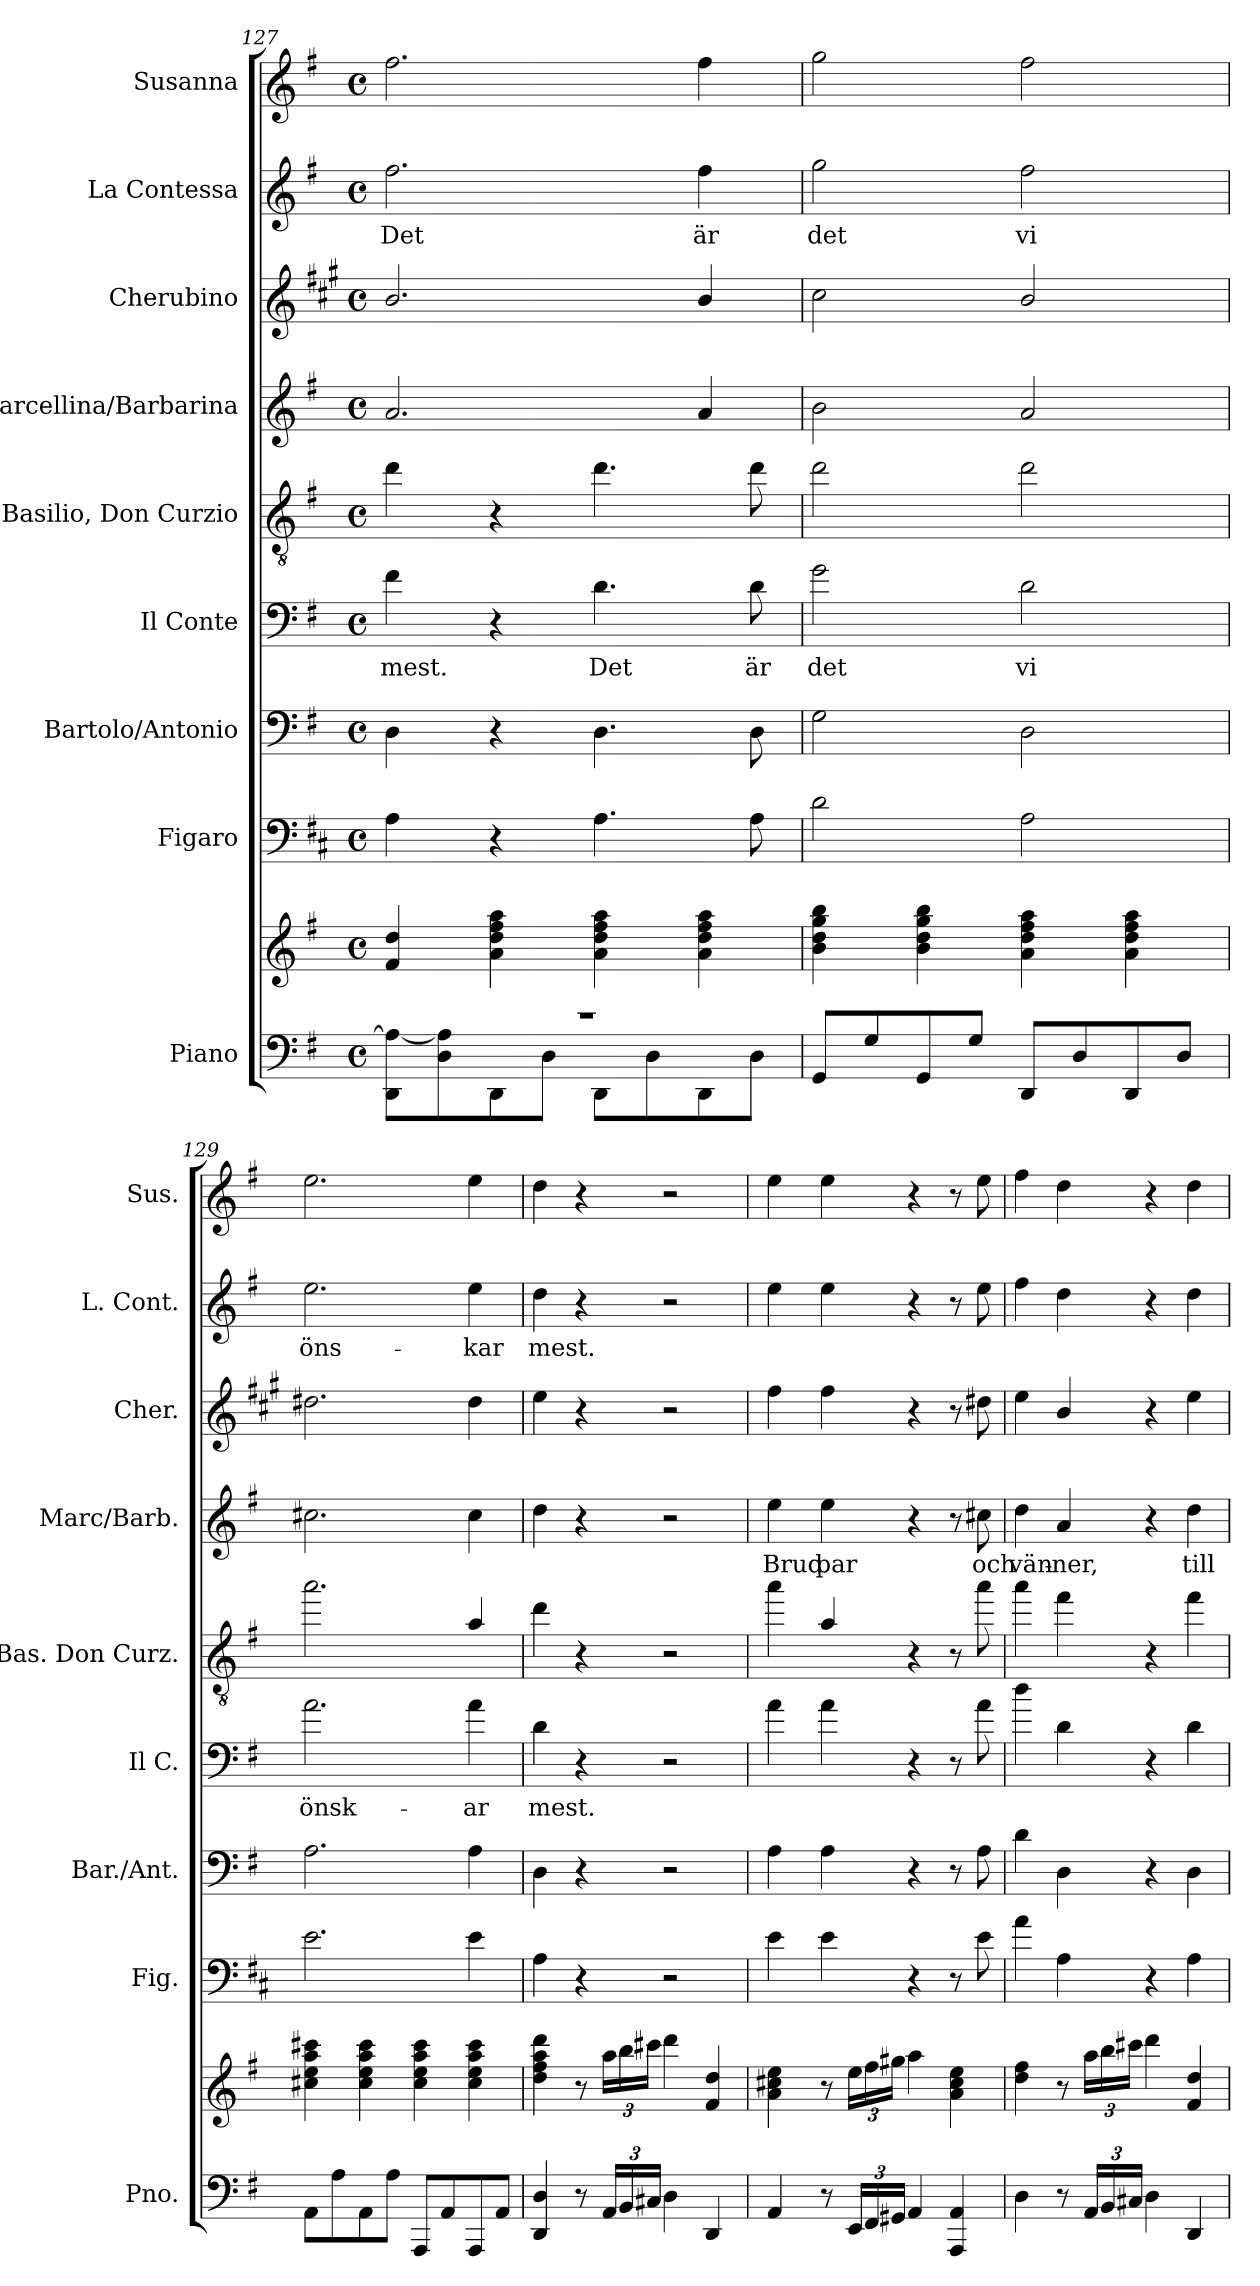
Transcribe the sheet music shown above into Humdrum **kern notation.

**kern	**kern	**kern	**kern	**kern	**text	**kern	**kern	**text	**kern	**kern	**text	**kern
*part9	*part9	*part8	*part7	*part6	*part6	*part5	*part4	*part4	*part3	*part2	*part2	*part1
*staff10	*staff9	*staff8	*staff7	*staff6	*staff6	*staff5	*staff4	*staff4	*staff3	*staff2	*staff2	*staff1
*I"Piano	*	*I"Figaro	*I"Bartolo/Antonio	*I"Il Conte	*	*I"Basilio, Don Curzio	*I"Marcellina/Barbarina	*	*I"Cherubino	*I"La Contessa	*	*I"Susanna
*I'Pno.	*	*I'Fig.	*I'Bar./Ant.	*I'Il C.	*	*I'Bas. Don Curz.	*I'Marc/Barb.	*	*I'Cher.	*I'L. Cont.	*	*I'Sus.
*clefF4	*clefG2	*clefF4	*clefF4	*clefF4	*	*clefGv2	*clefG2	*	*clefG2	*clefG2	*	*clefG2
*	*	*ITrd4c7	*	*ITrd8c14	*	*ITrd8c14	*	*	*ITrd1c2	*	*	*
*k[f#]	*k[f#]	*k[f#]	*k[f#]	*k[f#]	*	*k[f#]	*k[f#]	*	*k[f#]	*k[f#]	*	*k[f#]
*M4/4	*M4/4	*M4/4	*M4/4	*M4/4	*	*M4/4	*M4/4	*	*M4/4	*M4/4	*	*M4/4
*met(c)	*met(c)	*met(c)	*met(c)	*met(c)	*	*met(c)	*met(c)	*	*met(c)	*met(c)	*	*met(c)
=127	=127	=127	=127	=127	=127	=127	=127	=127	=127	=127	=127	=127
*^	*	*	*	*	*	*	*	*	*	*	*	*
!	!	!	!	!	!	!LO:LY:b	!	!	!	!	!	!LO:LY:b	!
1r	8DD\ 8A\_L	4f#/ 4dd/	4D\	4D\	4F#\	mest.	4d\	2.a/	.	2.a/	2.ff#\	Det	2.ff#\
.	8D\ 8A\]	.	.	.	.	.	.	.	.	.	.	.	.
.	8DD\	4a\ 4dd\ 4ff#\ 4aa\	4r	4r	4r	.	4r	.	.	.	.	.	.
.	8D\J	.	.	.	.	.	.	.	.	.	.	.	.
!	!	!	!	!	!	!LO:LY:b	!	!	!	!	!	!	!
.	8DD\L	4a\ 4dd\ 4ff#\ 4aa\	4.D\	4.D\	4.D\	Det	4.d\	.	.	.	.	.	.
.	8D\	.	.	.	.	.	.	.	.	.	.	.	.
!	!	!	!	!	!	!	!	!	!	!	!	!LO:LY:b	!
.	8DD\	4a\ 4dd\ 4ff#\ 4aa\	.	.	.	.	.	4a/	.	4a/	4ff#\	är	4ff#\
!	!	!	!	!	!	!LO:LY:b	!	!	!	!	!	!	!
.	8D\J	.	8D\	8D\	8D\	är	8d\	.	.	.	.	.	.
=128	=128	=128	=128	=128	=128	=128	=128	=128	=128	=128	=128	=128	=128
!	!	!	!	!	!	!LO:LY:b	!	!	!	!	!	!LO:LY:b	!
*v	*v	*	*	*	*	*	*	*	*	*	*	*	*
8GG/L	4b\ 4dd\ 4gg\ 4bb\	2G\	2G\	2G\	det	2d\	2b\	.	2b\	2gg\	det	2gg\
8G/	.	.	.	.	.	.	.	.	.	.	.	.
8GG/	4b\ 4dd\ 4gg\ 4bb\	.	.	.	.	.	.	.	.	.	.	.
8G/J	.	.	.	.	.	.	.	.	.	.	.	.
!	!	!	!	!	!LO:LY:b	!	!	!	!	!	!LO:LY:b	!
8DD/L	4a\ 4dd\ 4ff#\ 4aa\	2D\	2D\	2D\	vi	2d\	2a/	.	2a/	2ff#\	vi	2ff#\
8D/	.	.	.	.	.	.	.	.	.	.	.	.
8DD/	4a\ 4dd\ 4ff#\ 4aa\	.	.	.	.	.	.	.	.	.	.	.
8D/J	.	.	.	.	.	.	.	.	.	.	.	.
!!LO:PB:g=z
=129	=129	=129	=129	=129	=129	=129	=129	=129	=129	=129	=129	=129
!	!	!	!	!	!LO:LY:b	!	!	!	!	!	!LO:LY:b	!
8AA\L	4cc#X\ 4ee\ 4aa\ 4ccc#X\	2.A\	2.A\	2.A\	önsk-	2.a\	2.cc#X\	.	2.cc#X\	2.ee\	öns-	2.ee\
8A\	.	.	.	.	.	.	.	.	.	.	.	.
8AA\	4cc#\ 4ee\ 4aa\ 4ccc#\	.	.	.	.	.	.	.	.	.	.	.
8A\J	.	.	.	.	.	.	.	.	.	.	.	.
8AAA/L	4cc#\ 4ee\ 4aa\ 4ccc#\	.	.	.	.	.	.	.	.	.	.	.
8AA/	.	.	.	.	.	.	.	.	.	.	.	.
!	!	!	!	!	!LO:LY:b	!	!	!	!	!	!LO:LY:b	!
8AAA/	4cc#\ 4ee\ 4aa\ 4ccc#\	4A\	4A\	4A\	-ar	4A/	4cc#\	.	4cc#\	4ee\	-kar	4ee\
8AA/J	.	.	.	.	.	.	.	.	.	.	.	.
=130	=130	=130	=130	=130	=130	=130	=130	=130	=130	=130	=130	=130
!	!	!	!	!	!LO:LY:b	!	!	!	!	!	!LO:LY:b	!
4DD/ 4D/	4dd\ 4ff#\ 4aa\ 4ddd\	4D\	4D\	4D\	mest.	4d\	4dd\	.	4dd\	4dd\	mest.	4dd\
8r	8r	4r	4r	4r	.	4r	4r	.	4r	4r	.	4r
*Xbrackettup	*Xbrackettup	*	*	*	*	*	*	*	*	*	*	*
24AA/LL	24aa\LL	.	.	.	.	.	.	.	.	.	.	.
24BB/	24bb\	.	.	.	.	.	.	.	.	.	.	.
24C#X/JJ	24ccc#X\JJ	.	.	.	.	.	.	.	.	.	.	.
4D\	4ddd\	2r	2r	2r	.	2r	2r	.	2r	2r	.	2r
4DD/	4f#/ 4dd/	.	.	.	.	.	.	.	.	.	.	.
=131	=131	=131	=131	=131	=131	=131	=131	=131	=131	=131	=131	=131
!	!	!	!	!	!	!	!	!LO:LY:b	!	!	!	!
4AA/	4a\ 4cc#X\ 4ee\	4A\	4A\	4A\	.	4a\	4ee\	Brud-	4ee\	4ee\	.	4ee\
!	!	!	!	!	!	!	!	!LO:LY:b	!	!	!	!
8r	8r	4A\	4A\	4A\	.	4A/	4ee\	-par	4ee\	4ee\	.	4ee\
24EE/LL	24ee\LL	.	.	.	.	.	.	.	.	.	.	.
24FF#/	24ff#\	.	.	.	.	.	.	.	.	.	.	.
24GG#X/JJ	24gg#X\JJ	.	.	.	.	.	.	.	.	.	.	.
4AA/	4aa\	4r	4r	4r	.	4r	4r	.	4r	4r	.	4r
4AAA/ 4AA/	4a\ 4cc#\ 4ee\	8r	8r	8r	.	8r	8r	.	8r	8r	.	8r
!	!	!	!	!	!	!	!	!LO:LY:b	!	!	!	!
.	.	8A\	8A\	8A\	.	8a\	8cc#X\	och	8cc#X\	8ee\	.	8ee\
!!LO:PB:g=z
=132	=132	=132	=132	=132	=132	=132	=132	=132	=132	=132	=132	=132
!	!	!	!	!	!	!	!	!LO:LY:b	!	!	!	!
4D\	4dd\ 4ff#\	4d\	4d\	4d\	.	4a\	4dd\	vän-	4dd\	4ff#\	.	4ff#\
!	!	!	!	!	!	!	!	!LO:LY:b	!	!	!	!
8r	8r	4D\	4D\	4D\	.	4f#\	4a/	-ner,	4a/	4dd\	.	4dd\
24AA/LL	24aa\LL	.	.	.	.	.	.	.	.	.	.	.
24BB/	24bb\	.	.	.	.	.	.	.	.	.	.	.
24C#X/JJ	24ccc#X\JJ	.	.	.	.	.	.	.	.	.	.	.
4D\	4ddd\	4r	4r	4r	.	4r	4r	.	4r	4r	.	4r
!	!	!	!	!	!	!	!	!LO:LY:b	!	!	!	!
4DD/	4f#/ 4dd/	4D\	4D\	4D\	.	4f#\	4dd\	till	4dd\	4dd\	.	4dd\
=	=	=	=	=	=	=	=	=	=	=	=	=
*-	*-	*-	*-	*-	*-	*-	*-	*-	*-	*-	*-	*-
